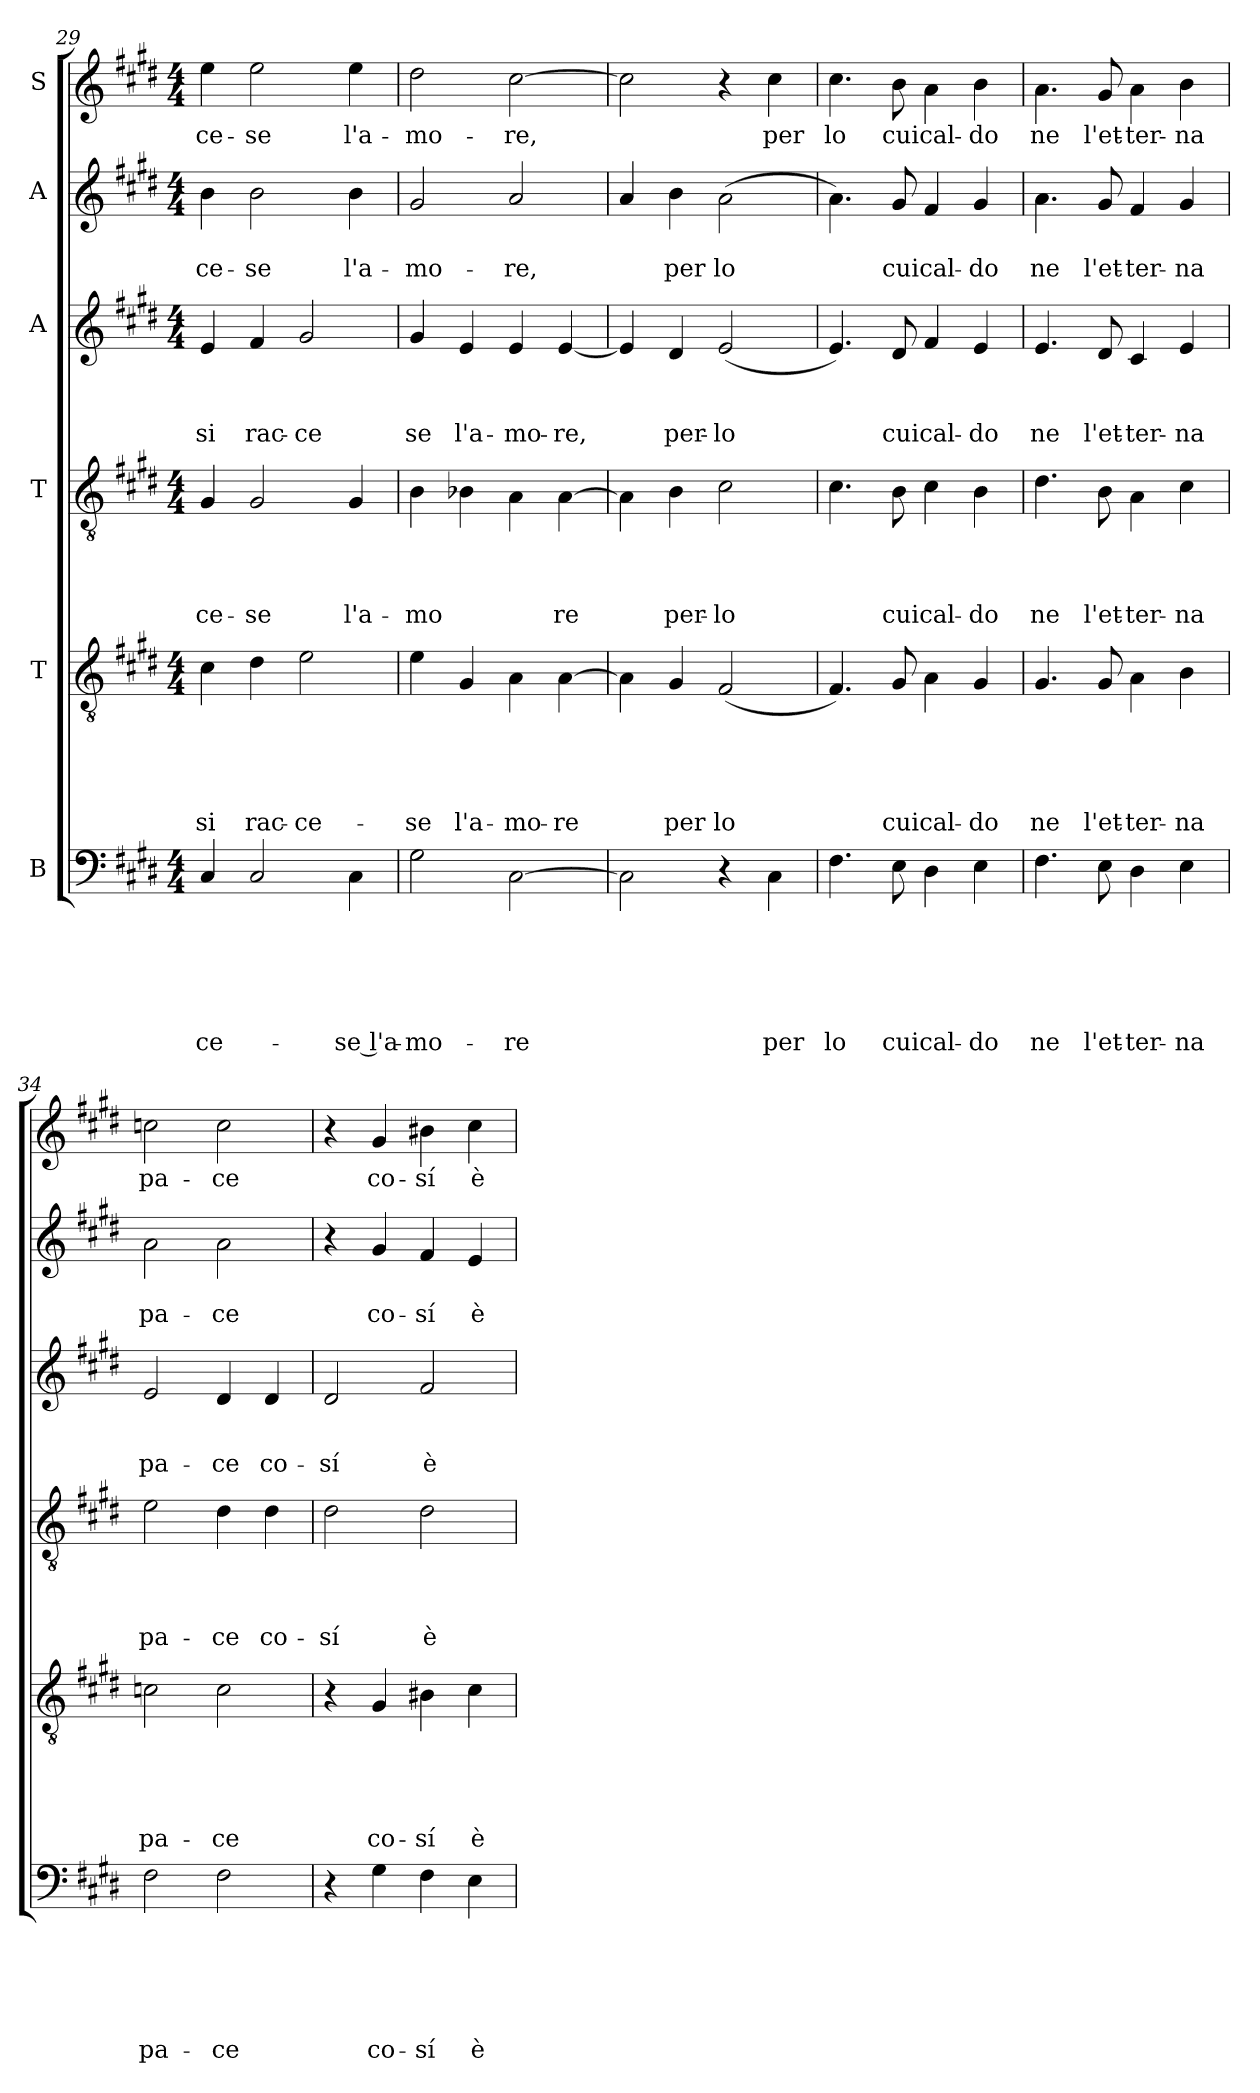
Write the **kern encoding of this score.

**kern	**text	**text	**text	**text	**text	**text	**kern	**text	**text	**text	**text	**text	**kern	**text	**text	**text	**text	**kern	**text	**text	**text	**kern	**text	**text	**kern	**text
*part6	*part6	*part6	*part6	*part6	*part6	*part6	*part5	*part5	*part5	*part5	*part5	*part5	*part4	*part4	*part4	*part4	*part4	*part3	*part3	*part3	*part3	*part2	*part2	*part2	*part1	*part1
*staff6	*staff6	*staff6	*staff6	*staff6	*staff6	*staff6	*staff5	*staff5	*staff5	*staff5	*staff5	*staff5	*staff4	*staff4	*staff4	*staff4	*staff4	*staff3	*staff3	*staff3	*staff3	*staff2	*staff2	*staff2	*staff1	*staff1
*I"B	*	*	*	*	*	*	*I"T	*	*	*	*	*	*I"T	*	*	*	*	*I"A	*	*	*	*I"A	*	*	*I"S	*
*clefF4	*	*	*	*	*	*	*clefGv2	*	*	*	*	*	*clefGv2	*	*	*	*	*clefG2	*	*	*	*clefG2	*	*	*clefG2	*
*k[f#c#g#d#]	*	*	*	*	*	*	*k[f#c#g#d#]	*	*	*	*	*	*k[f#c#g#d#]	*	*	*	*	*k[f#c#g#d#]	*	*	*	*k[f#c#g#d#]	*	*	*k[f#c#g#d#]	*
*E:	*	*	*	*	*	*	*E:	*	*	*	*	*	*E:	*	*	*	*	*E:	*	*	*	*E:	*	*	*E:	*
*M4/4	*	*	*	*	*	*	*M4/4	*	*	*	*	*	*M4/4	*	*	*	*	*M4/4	*	*	*	*M4/4	*	*	*M4/4	*
=29	=29	=29	=29	=29	=29	=29	=29	=29	=29	=29	=29	=29	=29	=29	=29	=29	=29	=29	=29	=29	=29	=29	=29	=29	=29	=29
!	!	!	!	!	!	!LO:LY:b	!	!	!	!	!	!LO:LY:b:rj	!	!	!	!	!LO:LY:b	!	!	!	!LO:LY:b:rj	!	!	!LO:LY:b	!	!LO:LY:b
4C#/	.	.	.	.	.	-ce-	4c#\	.	.	.	.	si	4G#/	.	.	.	-ce-	4e/	.	.	si	4b\	.	-ce-	4ee\	-ce-
!	!	!	!	!	!	!	!	!	!	!	!	!LO:LY:b	!	!	!	!	!LO:LY:b:rj	!	!	!	!LO:LY:b	!	!	!LO:LY:b:rj	!	!LO:LY:b:rj
2C#/	.	.	.	.	.	.	4d#\	.	.	.	.	rac-	2G#/	.	.	.	-se	4f#/	.	.	rac-	2b\	.	-se	2ee\	-se
!	!	!	!	!	!	!	!	!	!	!	!	!LO:LY:b	!	!	!	!	!	!	!	!	!LO:LY:b	!	!	!	!	!
.	.	.	.	.	.	.	2e\	.	.	.	.	-ce-	.	.	.	.	.	2g#/	.	.	-ce	.	.	.	.	.
!	!	!	!	!	!	!LO:LY:b:rj	!	!	!	!	!	!	!	!	!	!	!LO:LY:b	!	!	!	!	!	!	!LO:LY:b	!	!LO:LY:b
4C#\	.	.	.	.	.	-se l'a-	.	.	.	.	.	.	4G#/	.	.	.	l'a-	.	.	.	.	4b\	.	l'a-	4ee\	l'a-
=30	=30	=30	=30	=30	=30	=30	=30	=30	=30	=30	=30	=30	=30	=30	=30	=30	=30	=30	=30	=30	=30	=30	=30	=30	=30	=30
!	!	!	!	!	!	!LO:LY:b	!	!	!	!	!	!LO:LY:b:rj	!	!	!	!	!LO:LY:b	!	!	!	!LO:LY:b:rj	!	!	!LO:LY:b	!	!LO:LY:b
2G#\	.	.	.	.	.	-mo-	4e\	.	.	.	.	-se	4B\	.	.	.	-mo	4g#/	.	.	se	2g#/	.	-mo-	2dd#\	-mo-
!	!	!	!	!	!	!	!	!	!	!	!	!LO:LY:b	!	!	!	!	!	!	!	!	!LO:LY:b	!	!	!	!	!
.	.	.	.	.	.	.	4G#/	.	.	.	.	l'a-	4B-X\	.	.	.	.	4e/	.	.	l'a-	.	.	.	.	.
!	!	!	!	!	!	!LO:LY:b	!	!	!	!	!	!LO:LY:b	!	!	!	!	!	!	!	!	!LO:LY:b	!	!	!LO:LY:b	!	!LO:LY:b
[>2C#\	.	.	.	.	.	-re	4A\	.	.	.	.	-mo-	4A\	.	.	.	.	4e/	.	.	-mo-	2a/	.	-re,	[>2cc#\	-re,
!	!	!	!	!	!	!	!	!	!	!	!	!LO:LY:b	!	!	!	!	!LO:LY:b	!	!	!	!LO:LY:b	!	!	!	!	!
.	.	.	.	.	.	.	[>4A\	.	.	.	.	-re	[>4A\	.	.	.	re	([>4e/	.	.	-re,	.	.	.	.	.
!!LO:PB:g=z
=31	=31	=31	=31	=31	=31	=31	=31	=31	=31	=31	=31	=31	=31	=31	=31	=31	=31	=31	=31	=31	=31	=31	=31	=31	=31	=31
2C#\]	.	.	.	.	.	.	4A\]	.	.	.	.	.	4A\]	.	.	.	.	4e/]	.	.	.	4a/	.	.	2cc#\]	.
!	!	!	!	!	!	!	!	!	!	!	!	!LO:LY:b	!	!	!	!	!LO:LY:b	!	!	!	!LO:LY:b	!	!	!LO:LY:b	!	!
.	.	.	.	.	.	.	4G#/	.	.	.	.	per	4B\	.	.	.	per-	4d#/	.	.	per-	4b\	.	per	.	.
!	!	!	!	!	!	!	!	!	!	!	!	!LO:LY:b:rj	!	!	!	!	!LO:LY:b	!	!	!	!LO:LY:b	!	!	!LO:LY:b	!	!
4r	.	.	.	.	.	.	(<2F#/	.	.	.	.	lo	2c#\	.	.	.	-lo	(<2e/	.	.	-lo	(>2a\	.	lo	4r	.
!	!	!	!	!	!	!LO:LY:b	!	!	!	!	!	!	!	!	!	!	!	!	!	!	!	!	!	!	!	!LO:LY:b
4C#\	.	.	.	.	.	per	.	.	.	.	.	.	.	.	.	.	.	.	.	.	.	.	.	.	4cc#\	per
=32	=32	=32	=32	=32	=32	=32	=32	=32	=32	=32	=32	=32	=32	=32	=32	=32	=32	=32	=32	=32	=32	=32	=32	=32	=32	=32
!	!	!	!	!	!	!LO:LY:b:rj	!	!	!	!	!	!	!	!	!	!	!	!	!	!	!	!	!	!	!	!LO:LY:b:rj
4.F#\	.	.	.	.	.	lo	4.F#/)	.	.	.	.	.	4.c#\	.	.	.	.	4.e/)	.	.	.	4.a\)	.	.	4.cc#\	lo
!	!	!	!	!	!	!LO:LY:b	!	!	!	!	!	!LO:LY:b	!	!	!	!	!LO:LY:b	!	!	!	!LO:LY:b	!	!	!LO:LY:b	!	!LO:LY:b
8E\	.	.	.	.	.	cui	8G#/	.	.	.	.	cui	8B\	.	.	.	cui	8d#/	.	.	cui	8g#/	.	cui	8b\	cui
!	!	!	!	!	!	!LO:LY:b	!	!	!	!	!	!LO:LY:b	!	!	!	!	!LO:LY:b	!	!	!	!LO:LY:b	!	!	!LO:LY:b	!	!LO:LY:b
4D#\	.	.	.	.	.	cal-	4A\	.	.	.	.	cal-	4c#\	.	.	.	cal-	4f#/	.	.	cal-	4f#/	.	cal-	4a\	cal-
!	!	!	!	!	!	!LO:LY:b	!	!	!	!	!	!LO:LY:b	!	!	!	!	!LO:LY:b	!	!	!	!LO:LY:b	!	!	!LO:LY:b	!	!LO:LY:b
4E\	.	.	.	.	.	-do	4G#/	.	.	.	.	-do	4B\	.	.	.	-do	4e/	.	.	-do	4g#/	.	-do	4b\	-do
=33	=33	=33	=33	=33	=33	=33	=33	=33	=33	=33	=33	=33	=33	=33	=33	=33	=33	=33	=33	=33	=33	=33	=33	=33	=33	=33
!	!	!	!	!	!	!LO:LY:b	!	!	!	!	!	!LO:LY:b	!	!	!	!	!LO:LY:b	!	!	!	!LO:LY:b	!	!	!LO:LY:b	!	!LO:LY:b
4.F#\	.	.	.	.	.	ne	4.G#/	.	.	.	.	ne	4.d#\	.	.	.	ne	4.e/	.	.	ne	4.a\	.	ne	4.a\	ne
!	!	!	!	!	!	!LO:LY:b	!	!	!	!	!	!LO:LY:b	!	!	!	!	!LO:LY:b	!	!	!	!LO:LY:b	!	!	!LO:LY:b	!	!LO:LY:b
8E\	.	.	.	.	.	l'et-	8G#/	.	.	.	.	l'et-	8B\	.	.	.	l'et-	8d#/	.	.	l'et-	8g#/	.	l'et-	8g#/	l'et-
!	!	!	!	!	!	!LO:LY:b:rj	!	!	!	!	!	!LO:LY:b:rj	!	!	!	!	!LO:LY:b:rj	!	!	!	!LO:LY:b:rj	!	!	!LO:LY:b:rj	!	!LO:LY:b:rj
4D#\	.	.	.	.	.	-ter-	4A\	.	.	.	.	-ter-	4A\	.	.	.	-ter-	4c#/	.	.	-ter-	4f#/	.	-ter-	4a\	-ter-
!	!	!	!	!	!	!LO:LY:b	!	!	!	!	!	!LO:LY:b	!	!	!	!	!LO:LY:b	!	!	!	!LO:LY:b	!	!	!LO:LY:b	!	!LO:LY:b
4E\	.	.	.	.	.	-na	4B\	.	.	.	.	-na	4c#\	.	.	.	-na	4e/	.	.	-na	4g#/	.	-na	4b\	-na
=34	=34	=34	=34	=34	=34	=34	=34	=34	=34	=34	=34	=34	=34	=34	=34	=34	=34	=34	=34	=34	=34	=34	=34	=34	=34	=34
!	!	!	!	!	!	!LO:LY:b	!	!	!	!	!	!LO:LY:b	!	!	!	!	!LO:LY:b	!	!	!	!LO:LY:b	!	!	!LO:LY:b	!	!LO:LY:b
2F#\	.	.	.	.	.	pa-	2cn\	.	.	.	.	pa-	2e\	.	.	.	pa-	2e/	.	.	pa-	2a\	.	pa-	2ccn\	pa-
!	!	!	!	!	!	!LO:LY:b	!	!	!	!	!	!LO:LY:b	!	!	!	!	!LO:LY:b	!	!	!	!LO:LY:b	!	!	!LO:LY:b	!	!LO:LY:b
2F#\	.	.	.	.	.	-ce	2c\	.	.	.	.	-ce	4d#\	.	.	.	-ce	4d#/	.	.	-ce	2a\	.	-ce	2cc\	-ce
!	!	!	!	!	!	!	!	!	!	!	!	!	!	!	!	!	!LO:LY:b	!	!	!	!LO:LY:b	!	!	!	!	!
.	.	.	.	.	.	.	.	.	.	.	.	.	4d#\	.	.	.	co-	4d#/	.	.	co-	.	.	.	.	.
=35	=35	=35	=35	=35	=35	=35	=35	=35	=35	=35	=35	=35	=35	=35	=35	=35	=35	=35	=35	=35	=35	=35	=35	=35	=35	=35
!	!	!	!	!	!	!	!	!	!	!	!	!	!	!	!	!	!LO:LY:b	!	!	!	!LO:LY:b	!	!	!	!	!
4r	.	.	.	.	.	.	4r	.	.	.	.	.	2d#\	.	.	.	-sí	2d#/	.	.	-sí	4r	.	.	4r	.
!	!	!	!	!	!	!LO:LY:b	!	!	!	!	!	!LO:LY:b	!	!	!	!	!	!	!	!	!	!	!	!LO:LY:b	!	!LO:LY:b
4G#\	.	.	.	.	.	co-	4G#/	.	.	.	.	co-	.	.	.	.	.	.	.	.	.	4g#/	.	co-	4g#/	co-
!	!	!	!	!	!	!LO:LY:b	!	!	!	!	!	!LO:LY:b	!	!	!	!	!LO:LY:b:rj	!	!	!	!LO:LY:b:rj	!	!	!LO:LY:b	!	!LO:LY:b
4F#\	.	.	.	.	.	-sí	4B#X\	.	.	.	.	-sí	2d#\	.	.	.	è	2f#/	.	.	è	4f#/	.	-sí	4b#X\	-sí
!	!	!	!	!	!	!LO:LY:b:rj	!	!	!	!	!	!LO:LY:b:rj	!	!	!	!	!	!	!	!	!	!	!	!LO:LY:b:rj	!	!LO:LY:b:rj
4E\	.	.	.	.	.	è	4c#\	.	.	.	.	è	.	.	.	.	.	.	.	.	.	4e/	.	è	4cc#\	è
=	=	=	=	=	=	=	=	=	=	=	=	=	=	=	=	=	=	=	=	=	=	=	=	=	=	=
*-	*-	*-	*-	*-	*-	*-	*-	*-	*-	*-	*-	*-	*-	*-	*-	*-	*-	*-	*-	*-	*-	*-	*-	*-	*-	*-
